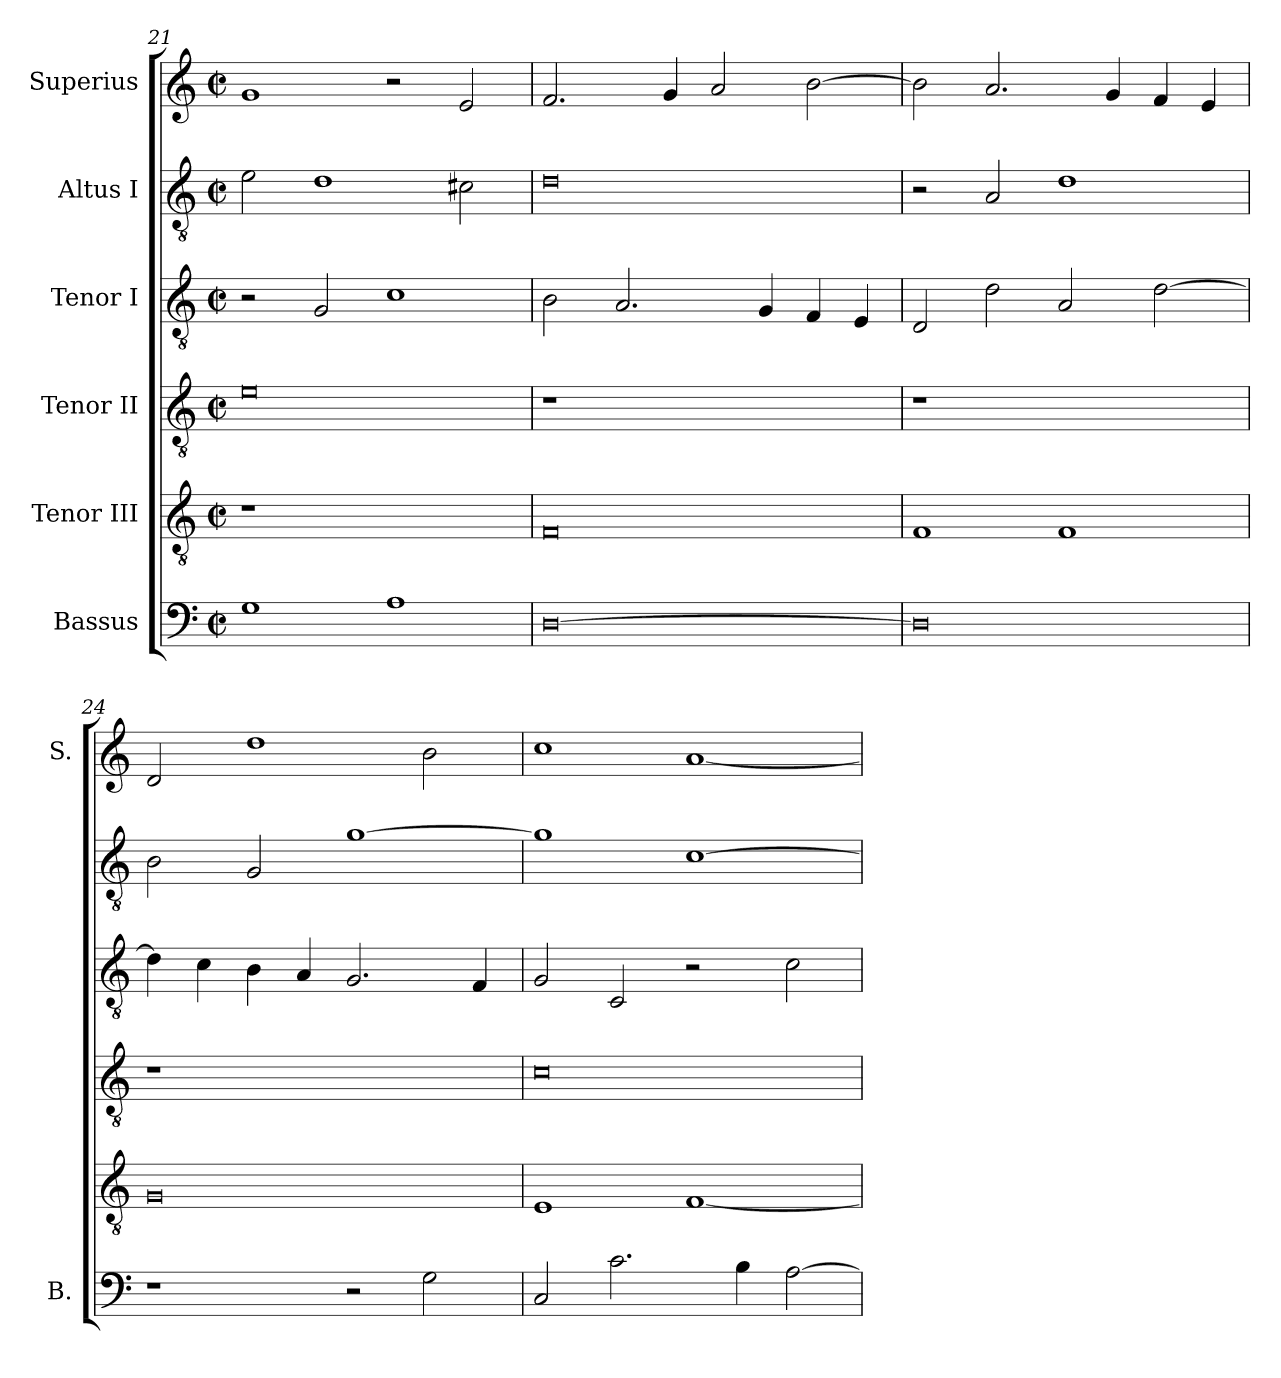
**kern	**kern	**kern	**kern	**kern	**kern
*part6	*part5	*part4	*part3	*part2	*part1
*staff6	*staff5	*staff4	*staff3	*staff2	*staff1
*I"Bassus	*I"Tenor III	*I"Tenor II	*I"Tenor I	*I"Altus I	*I"Superius
*I'B.	*	*	*	*	*I'S.
!!LO:PB:g=z
*clefF4	*clefGv2	*clefGv2	*clefGv2	*clefGv2	*clefG2
*	*ITrd7c12	*ITrd7c12	*ITrd7c12	*ITrd7c12	*
*k[]	*k[]	*k[]	*k[]	*k[]	*k[]
*C:	*C:	*C:	*C:	*C:	*C:
*M2/2	*M2/2	*M2/2	*M2/2	*M2/2	*M2/2
*met(c|)	*met(c|)	*met(c|)	*met(c|)	*met(c|)	*met(c|)
=21	=21	=21	=21	=21	=21
!	!LO:N:vis=1	!	!	!	!
1Gi	1r	0Ei	2r	2Ei\	1gi
.	.	.	2GGi/	1Di	.
1Ai	1ryy	.	1Ci	.	2r
.	.	.	.	2C#Xi\	2ei/
=22	=22	=22	=22	=22	=22
!	!	!LO:N:vis=1	!	!	!
[>0Di	0FFi	1r	2BBi\	0Di	2.fi/
.	.	.	2.AAi/	.	.
.	.	.	.	.	4gi/
.	.	1ryy	.	.	2ai/
.	.	.	4GGi/	.	.
.	.	.	4FFi/	.	[>2bi\
.	.	.	4EEi/	.	.
=23	=23	=23	=23	=23	=23
!	!	!LO:N:vis=1	!	!	!
0Di]	1FFi	1r	2DDi/	2r	2bi\]
.	.	.	2Di\	2AAi/	2.ai/
.	1FFi	1ryy	2AAi/	1Di	.
.	.	.	.	.	4gi/
.	.	.	[>2Di\	.	4fi/
.	.	.	.	.	4ei/
=24	=24	=24	=24	=24	=24
!	!	!LO:N:vis=1	!	!	!
1r	0GGi	1r	4Di\]	2BBi\	2di/
.	.	.	4Ci\	.	.
.	.	.	4BBi\	2GGi/	1ddi
.	.	.	4AAi/	.	.
2r	.	1ryy	2.GGi/	[>1Gi	.
2Gi\	.	.	.	.	2bi\
.	.	.	4FFi/	.	.
=25	=25	=25	=25	=25	=25
2Ci/	1EEi	0Ci	2GGi/	1Gi]	1cci
2.ci\	.	.	2CCi/	.	.
.	[<1FFi	.	2r	[>1Ci	[<1ai
4Bi\	.	.	.	.	.
[>2Ai\	.	.	2Ci\	.	.
=	=	=	=	=	=
*-	*-	*-	*-	*-	*-
